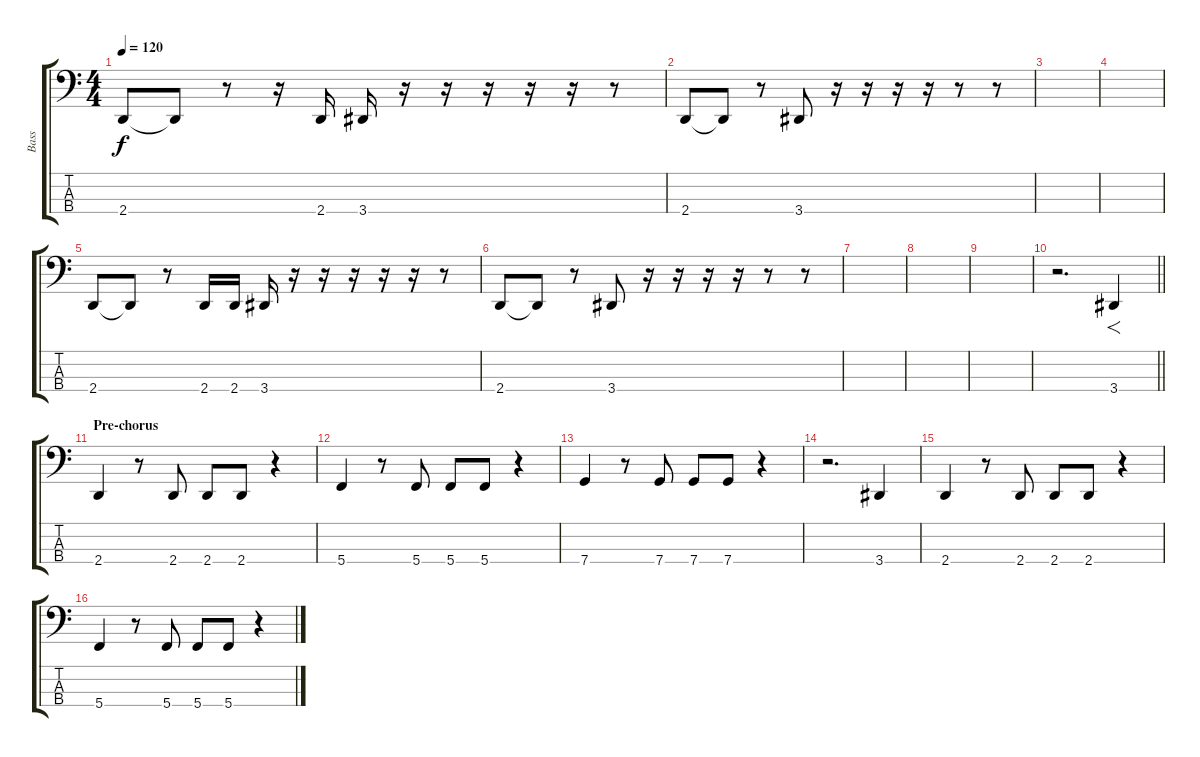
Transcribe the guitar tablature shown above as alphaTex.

\track ("Bass" "Bass") {instrument electricbassfinger}
\staff {score tabs}
\tuning (F2 C2 G1 C1) {hide}
\ts (4 4)
\tempo 120
\clef f4
\ks c
2.4.8{dy f} 2.4{t}.8 r.8 r.16 2.4.16 3.4.16 r.16 r.16 r.16 r.16 r.16 r.8 |
2.4.8 2.4{t}.8 r.8 3.4.8 r.16 r.16 r.16 r.16 r.8 r.8 |
|
|
2.4.8 2.4{t}.8 r.8 2.4.16 2.4.16 3.4.16 r.16 r.16 r.16 r.16 r.16 r.8 |
2.4.8 2.4{t}.8 r.8 3.4.8 r.16 r.16 r.16 r.16 r.8 r.8 |
|
|
|
\barLineRight lightlight
r.2{d} 3.4.4{f} |
\section ("" "Pre-chorus")
2.4.4{instrument electricbassfinger} r.8 2.4.8 2.4.8 2.4.8 r.4 |
5.4.4 r.8 5.4.8 5.4.8 5.4.8 r.4 |
7.4.4 r.8 7.4.8 7.4.8 7.4.8 r.4 |
r.2{d} 3.4.4 |
2.4.4 r.8 2.4.8 2.4.8 2.4.8 r.4 |
5.4.4 r.8 5.4.8 5.4.8 5.4.8 r.4
